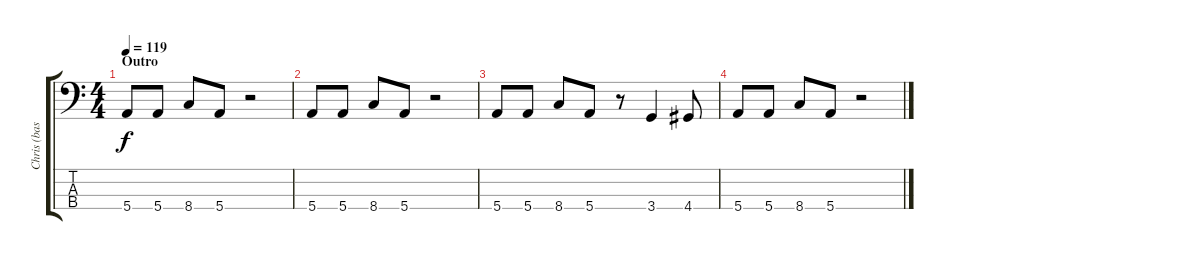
\track ("Chris (bass OD)" "Chris (bas") {mute instrument overdrivenguitar}
\staff {score tabs}
\tuning (G2 D2 A1 E1) {hide}
\ts (4 4)
\section ("" "Outro")
\tempo 119
\clef f4
\ks c
5.4.8{dy f} 5.4.8 8.4.8 5.4.8 r.2 |
5.4.8 5.4.8 8.4.8 5.4.8 r.2 |
5.4.8 5.4.8 8.4.8 5.4.8 r.8 3.4.4 4.4.8 |
5.4.8 5.4.8 8.4.8 5.4.8 r.2
